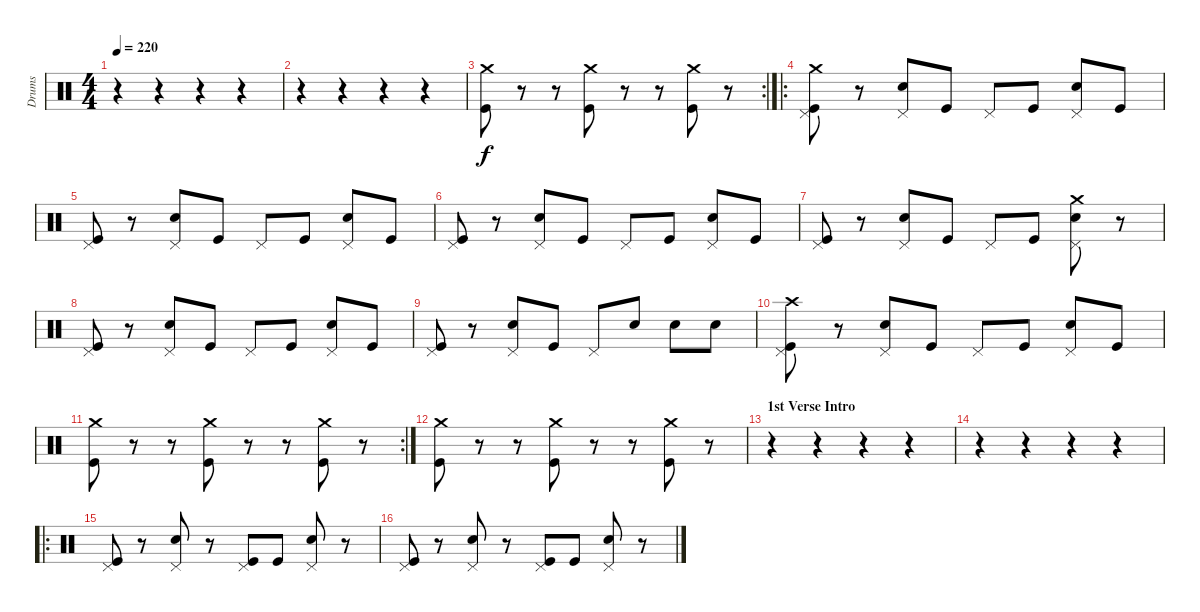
\track ("Drums" "Drums") {instrument percussion}
\staff {score}
\articulation defaults
\ts (4 4)
\tempo 220
\clef neutral
\ks c
r.4{dy f} r.4 r.4 r.4 |
r.4 r.4 r.4 r.4 |
\rc 2
("Crash medium (hit)" "Kick (hit)").8 r.8 r.8 ("Crash medium (hit)" "Kick (hit)").8 r.8 r.8 ("Kick (hit)" "Crash medium (hit)").8 r.8 |
\ro
("Pedal Hi-Hat (hit)" "Crash medium (hit)" "Kick (hit)").8 r.8 ("Pedal Hi-Hat (hit)" "Electric Snare (hit)").8 "Kick (hit)".8 "Pedal Hi-Hat (hit)".8 "Kick (hit)".8 ("Pedal Hi-Hat (hit)" "Electric Snare (hit)").8 "Kick (hit)".8 |
("Pedal Hi-Hat (hit)" "Kick (hit)").8 r.8 ("Pedal Hi-Hat (hit)" "Electric Snare (hit)").8 "Kick (hit)".8 "Pedal Hi-Hat (hit)".8 "Kick (hit)".8 ("Pedal Hi-Hat (hit)" "Electric Snare (hit)").8 "Kick (hit)".8 |
("Pedal Hi-Hat (hit)" "Kick (hit)").8 r.8 ("Pedal Hi-Hat (hit)" "Electric Snare (hit)").8 "Kick (hit)".8 "Pedal Hi-Hat (hit)".8 "Kick (hit)".8 ("Pedal Hi-Hat (hit)" "Electric Snare (hit)").8 "Kick (hit)".8 |
("Pedal Hi-Hat (hit)" "Kick (hit)").8 r.8 ("Pedal Hi-Hat (hit)" "Electric Snare (hit)").8 "Kick (hit)".8 "Pedal Hi-Hat (hit)".8 "Kick (hit)".8 ("Crash medium (hit)" "Pedal Hi-Hat (hit)" "Electric Snare (hit)").8 r.8 |
("Pedal Hi-Hat (hit)" "Kick (hit)").8 r.8 ("Pedal Hi-Hat (hit)" "Electric Snare (hit)").8 "Kick (hit)".8 "Pedal Hi-Hat (hit)".8 "Kick (hit)".8 ("Pedal Hi-Hat (hit)" "Electric Snare (hit)").8 "Kick (hit)".8 |
("Pedal Hi-Hat (hit)" "Kick (hit)").8 r.8 ("Pedal Hi-Hat (hit)" "Electric Snare (hit)").8 "Kick (hit)".8 "Pedal Hi-Hat (hit)".8 "Electric Snare (hit)".8 "Electric Snare (hit)".8 "Electric Snare (hit)".8 |
("Crash high (hit)" "Pedal Hi-Hat (hit)" "Kick (hit)").8 r.8 ("Pedal Hi-Hat (hit)" "Electric Snare (hit)").8 "Kick (hit)".8 "Pedal Hi-Hat (hit)".8 "Kick (hit)".8 ("Pedal Hi-Hat (hit)" "Electric Snare (hit)").8 "Kick (hit)".8 |
\rc 2
("Crash medium (hit)" "Kick (hit)").8 r.8 r.8 ("Crash medium (hit)" "Kick (hit)").8 r.8 r.8 ("Crash medium (hit)" "Kick (hit)").8 r.8 |
("Crash medium (hit)" "Kick (hit)").8 r.8 r.8 ("Crash medium (hit)" "Kick (hit)").8 r.8 r.8 ("Crash medium (hit)" "Kick (hit)").8 r.8 |
\section ("" "1st Verse Intro")
r.4 r.4 r.4 r.4 |
r.4 r.4 r.4 r.4 |
\ro
("Pedal Hi-Hat (hit)" "Kick (hit)").8 r.8 ("Pedal Hi-Hat (hit)" "Electric Snare (hit)").8 r.8 ("Pedal Hi-Hat (hit)" "Kick (hit)").8 "Kick (hit)".8 ("Pedal Hi-Hat (hit)" "Electric Snare (hit)").8 r.8 |
("Pedal Hi-Hat (hit)" "Kick (hit)").8 r.8 ("Pedal Hi-Hat (hit)" "Electric Snare (hit)").8 r.8 ("Pedal Hi-Hat (hit)" "Kick (hit)").8 "Kick (hit)".8 ("Pedal Hi-Hat (hit)" "Electric Snare (hit)").8 r.8
